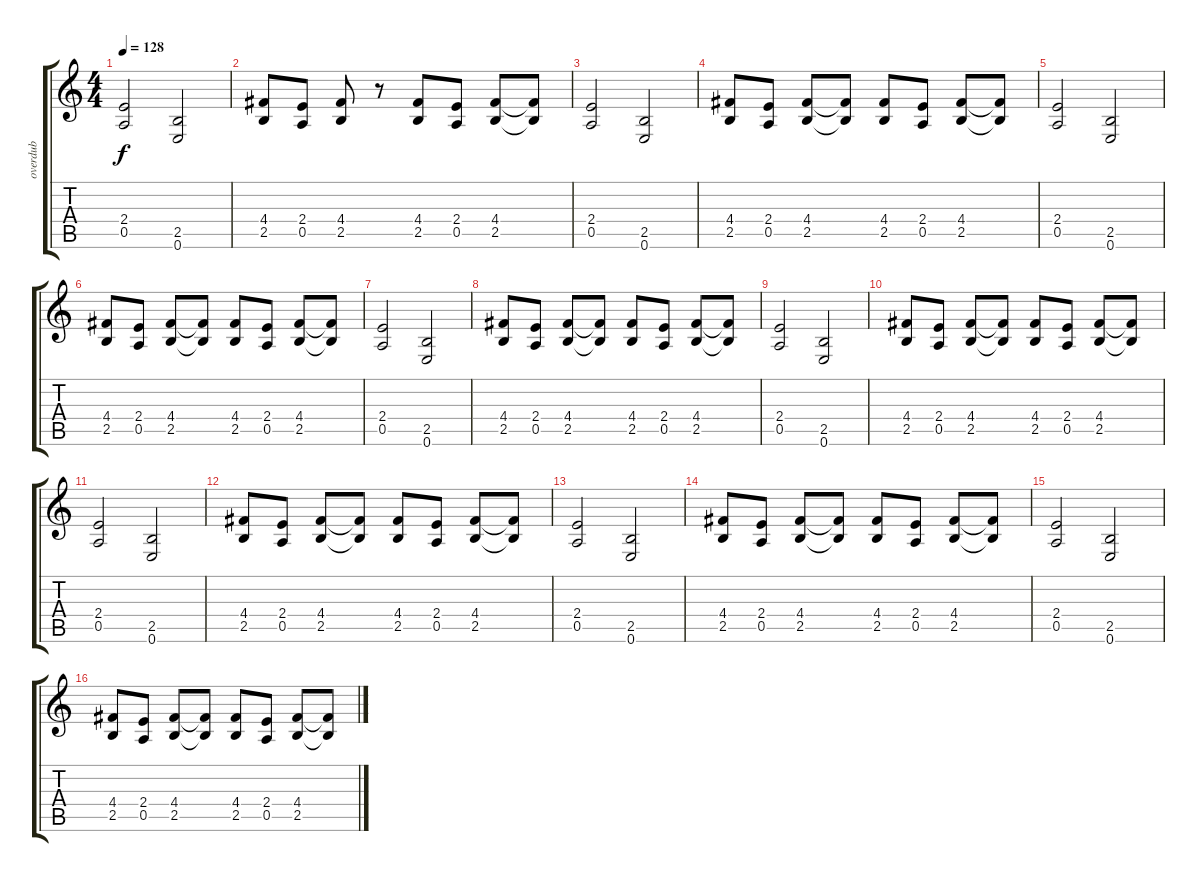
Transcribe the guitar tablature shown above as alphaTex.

\track ("overdub" "overdub") {instrument overdrivenguitar}
\staff {score tabs}
\tuning (E4 B3 G3 D3 A2 E2) {hide}
\ts (4 4)
\tempo 128
\clef g2
\ks c
(2.4 0.5).2{dy f} (2.5 0.6).2 |
(4.4 2.5).8 (2.4 0.5).8 (4.4 2.5).8 r.8 (4.4 2.5).8 (2.4 0.5).8 (4.4 2.5).8 (4.4{t} 2.5{t}).8 |
(2.4 0.5).2 (2.5 0.6).2 |
(4.4 2.5).8 (2.4 0.5).8 (4.4 2.5).8 (4.4{t} 2.5{t}).8 (4.4 2.5).8 (2.4 0.5).8 (4.4 2.5).8 (4.4{t} 2.5{t}).8 |
(2.4 0.5).2 (2.5 0.6).2 |
(4.4 2.5).8 (2.4 0.5).8 (4.4 2.5).8 (4.4{t} 2.5{t}).8 (4.4 2.5).8 (2.4 0.5).8 (4.4 2.5).8 (4.4{t} 2.5{t}).8 |
(2.4 0.5).2 (2.5 0.6).2 |
(4.4 2.5).8 (2.4 0.5).8 (4.4 2.5).8 (4.4{t} 2.5{t}).8 (4.4 2.5).8 (2.4 0.5).8 (4.4 2.5).8 (4.4{t} 2.5{t}).8 |
(2.4 0.5).2 (2.5 0.6).2 |
(4.4 2.5).8 (2.4 0.5).8 (4.4 2.5).8 (4.4{t} 2.5{t}).8 (4.4 2.5).8 (2.4 0.5).8 (4.4 2.5).8 (4.4{t} 2.5{t}).8 |
(2.4 0.5).2 (2.5 0.6).2 |
(4.4 2.5).8 (2.4 0.5).8 (4.4 2.5).8 (4.4{t} 2.5{t}).8 (4.4 2.5).8 (2.4 0.5).8 (4.4 2.5).8 (4.4{t} 2.5{t}).8 |
(2.4 0.5).2 (2.5 0.6).2 |
(4.4 2.5).8 (2.4 0.5).8 (4.4 2.5).8 (4.4{t} 2.5{t}).8 (4.4 2.5).8 (2.4 0.5).8 (4.4 2.5).8 (4.4{t} 2.5{t}).8 |
(2.4 0.5).2 (2.5 0.6).2 |
(4.4 2.5).8 (2.4 0.5).8 (4.4 2.5).8 (4.4{t} 2.5{t}).8 (4.4 2.5).8 (2.4 0.5).8 (4.4 2.5).8 (4.4{t} 2.5{t}).8
